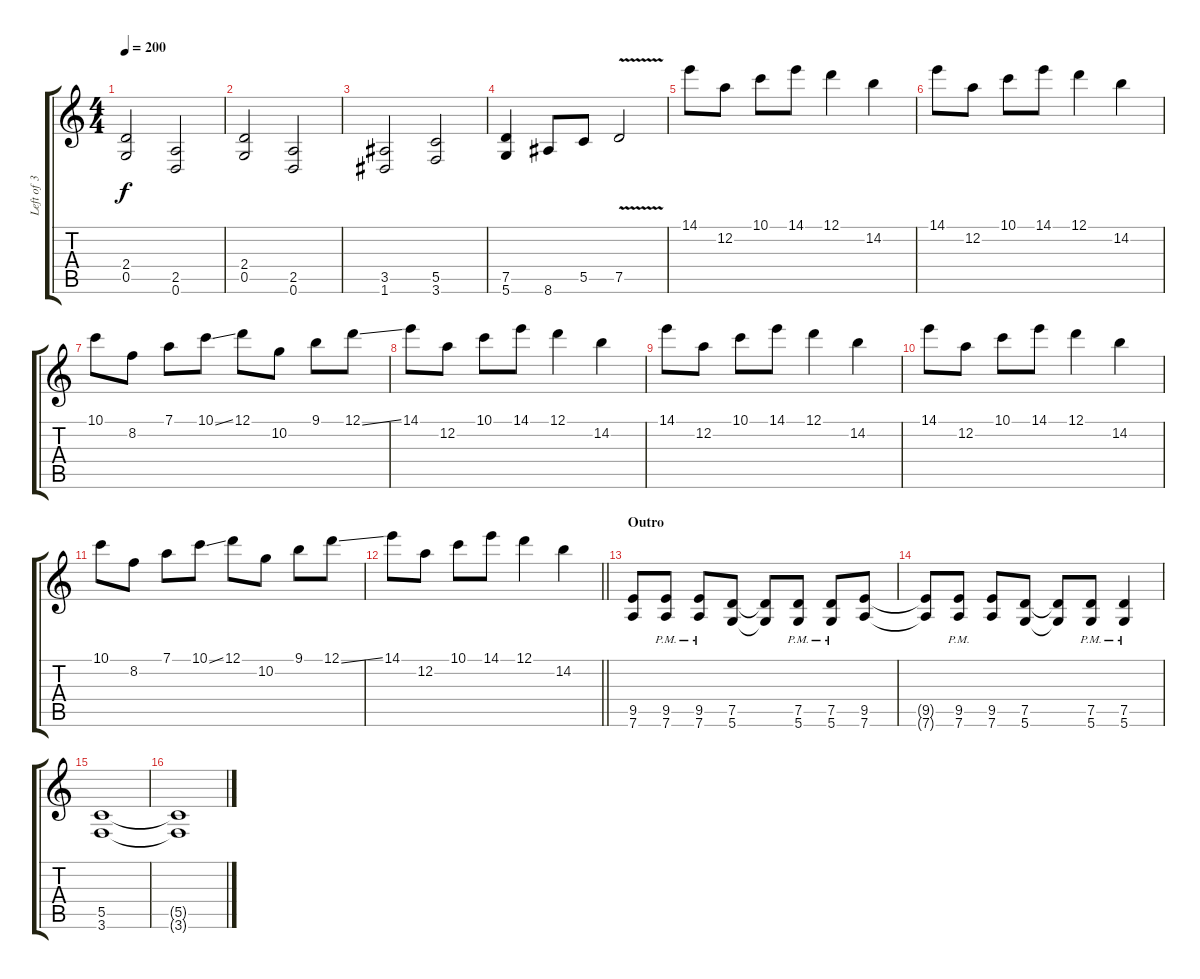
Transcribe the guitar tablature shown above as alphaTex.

\track ("Left of 3" "Left of 3") {instrument overdrivenguitar}
\staff {score tabs}
\tuning (D4 A3 F3 C3 G2 D2) {hide}
\ts (4 4)
\tempo 200
\clef g2
\ks c
(2.4 0.5).2{dy f} (2.5 0.6).2 |
(2.4 0.5).2 (2.5 0.6).2 |
(3.5 1.6).2 (5.5 3.6).2 |
(7.5 5.6).4 8.6.8 5.5.8 7.5{v}.2 |
14.1.8 12.2.8 10.1.8 14.1.8 12.1.4 14.2.4 |
14.1.8 12.2.8 10.1.8 14.1.8 12.1.4 14.2.4 |
10.1.8 8.2.8 7.1.8 10.1{ss}.8 12.1.8 10.2.8 9.1.8 12.1{ss}.8 |
14.1.8 12.2.8 10.1.8 14.1.8 12.1.4 14.2.4 |
14.1.8 12.2.8 10.1.8 14.1.8 12.1.4 14.2.4 |
14.1.8 12.2.8 10.1.8 14.1.8 12.1.4 14.2.4 |
10.1.8 8.2.8 7.1.8 10.1{ss}.8 12.1.8 10.2.8 9.1.8 12.1{ss}.8 |
\barLineRight lightlight
14.1.8 12.2.8 10.1.8 14.1.8 12.1.4 14.2.4 |
\section ("" "Outro")
(9.5 7.6).8 (9.5{pm} 7.6{pm}).8 (9.5{pm} 7.6{pm}).8 (7.5 5.6).8 (7.5{t} 5.6{t}).8 (7.5{pm} 5.6{pm}).8 (7.5{pm} 5.6{pm}).8 (9.5 7.6).8 |
(9.5{t} 7.6{t}).8 (9.5{pm} 7.6{pm}).8 (9.5 7.6).8 (7.5 5.6).8 (7.5{t} 5.6{t}).8 (7.5{pm} 5.6{pm}).8 (7.5{pm} 5.6{pm}).4 |
(5.5 3.6).1 |
(5.5{t} 3.6{t}).1
